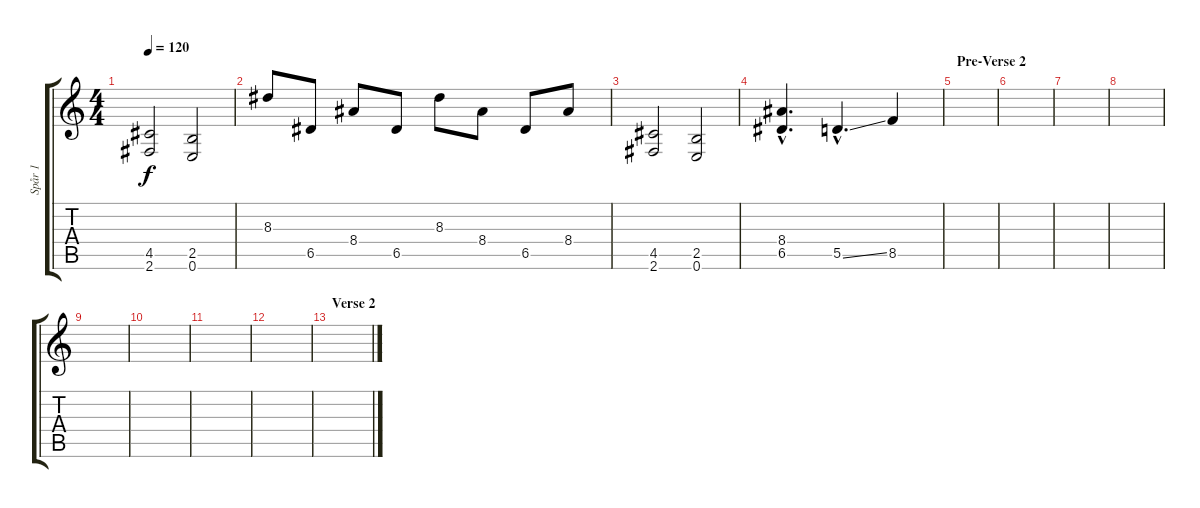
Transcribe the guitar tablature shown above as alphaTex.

\track ("Spår 1" "Spår 1") {instrument overdrivenguitar}
\staff {score tabs}
\tuning (E4 B3 G3 D3 A2 E2) {hide}
\ts (4 4)
\tempo 120
\clef g2
\ks c
(4.5 2.6).2{dy f} (2.5 0.6).2 |
8.3.8 6.5.8 8.4.8 6.5.8 8.3.8 8.4.8 6.5.8 8.4.8 |
(4.5 2.6).2 (2.5 0.6).2 |
(8.4{hac} 6.5{hac}).4{d} 5.5{ss hac}.4{d} 8.5.4 |
\section ("" "Pre-Verse 2")
|
|
|
|
|
|
|
|
\section ("" "Verse 2")
